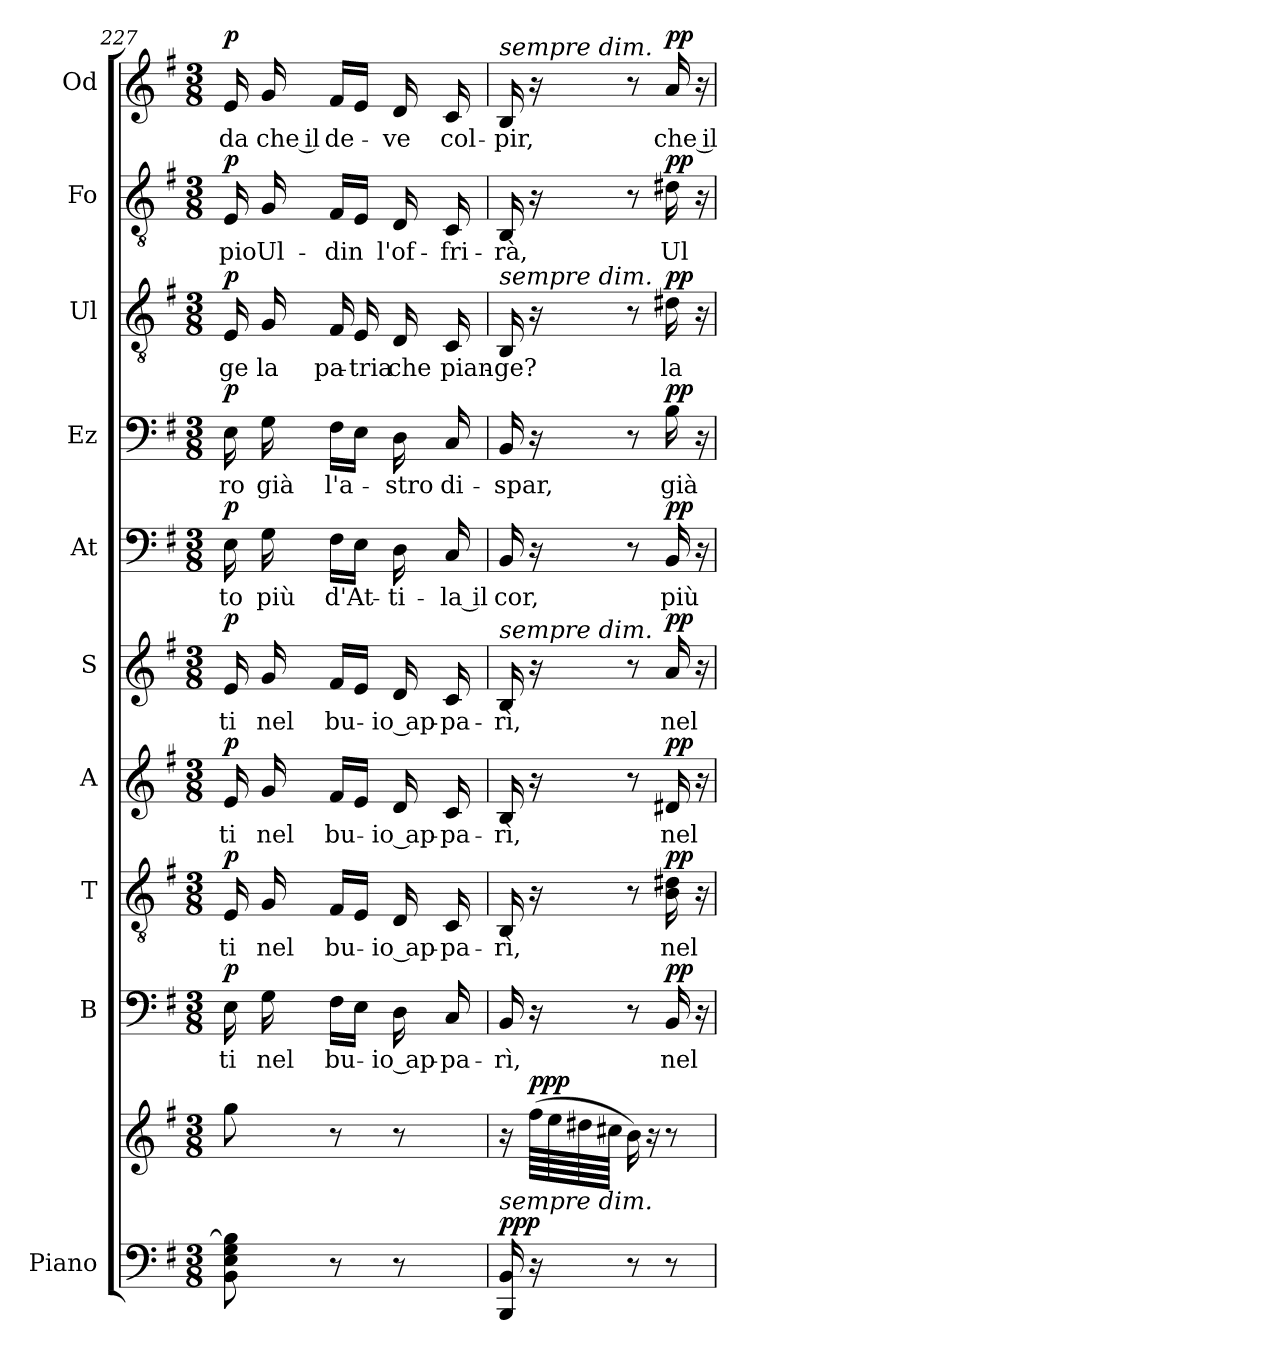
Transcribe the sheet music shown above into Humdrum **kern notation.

**kern	**kern	**dynam	**kern	**text	**dynam	**kern	**text	**dynam	**kern	**text	**dynam	**kern	**text	**dynam	**kern	**text	**dynam	**kern	**text	**dynam	**kern	**text	**dynam	**kern	**text	**dynam	**kern	**text	**dynam
*part10	*part10	*part10	*part9	*part9	*part9	*part8	*part8	*part8	*part7	*part7	*part7	*part6	*part6	*part6	*part5	*part5	*part5	*part4	*part4	*part4	*part3	*part3	*part3	*part2	*part2	*part2	*part1	*part1	*part1
*staff11	*staff10	*staff10/11	*staff9	*staff9	*staff9	*staff8	*staff8	*staff8	*staff7	*staff7	*staff7	*staff6	*staff6	*staff6	*staff5	*staff5	*staff5	*staff4	*staff4	*staff4	*staff3	*staff3	*staff3	*staff2	*staff2	*staff2	*staff1	*staff1	*staff1
*I"Piano	*	*	*I"B	*	*	*I"T	*	*	*I"A	*	*	*I"S	*	*	*I"At	*	*	*I"Ez	*	*	*I"Ul	*	*	*I"Fo	*	*	*I"Od	*	*
*I'Pno	*	*	*I'B	*	*	*I'T	*	*	*I'A	*	*	*I'S	*	*	*I'At	*	*	*I'Ez	*	*	*I'Ul	*	*	*I'Fo	*	*	*I'Od	*	*
*clefF4	*clefG2	*	*clefF4	*	*	*clefGv2	*	*	*clefG2	*	*	*clefG2	*	*	*clefF4	*	*	*clefF4	*	*	*clefGv2	*	*	*clefGv2	*	*	*clefG2	*	*
*k[f#]	*k[f#]	*	*k[f#]	*	*	*k[f#]	*	*	*k[f#]	*	*	*k[f#]	*	*	*k[f#]	*	*	*k[f#]	*	*	*k[f#]	*	*	*k[f#]	*	*	*k[f#]	*	*
*M3/8	*M3/8	*	*M3/8	*	*	*M3/8	*	*	*M3/8	*	*	*M3/8	*	*	*M3/8	*	*	*M3/8	*	*	*M3/8	*	*	*M3/8	*	*	*M3/8	*	*
=227	=227	=227	=227	=227	=227	=227	=227	=227	=227	=227	=227	=227	=227	=227	=227	=227	=227	=227	=227	=227	=227	=227	=227	=227	=227	=227	=227	=227	=227
!	!	!	!	!LO:LY:b	!LO:DY:a	!	!LO:LY:b	!LO:DY:a	!	!LO:LY:b	!LO:DY:a	!	!LO:LY:b	!LO:DY:a	!	!LO:LY:b	!LO:DY:a	!	!LO:LY:b	!LO:DY:a	!	!LO:LY:b	!LO:DY:a	!	!LO:LY:b	!LO:DY:a	!	!LO:LY:b	!LO:DY:a
8BB\ 8E\ 8G\ 8B\]	8gg\	.	16E\	-ti	p	16E/	-ti	p	16e/	-ti	p	16e/	-ti	p	16E\	-to	p	16E\	-ro	p	16E/	-ge	p	16E/	-pio	p	16e/	-da	p
!	!	!	!	!LO:LY:b	!	!	!LO:LY:b	!	!	!LO:LY:b	!	!	!LO:LY:b	!	!	!LO:LY:b	!	!	!LO:LY:b	!	!	!LO:LY:b	!	!	!LO:LY:b	!	!	!LO:LY:b	!
.	.	.	16G\	nel	.	16G/	nel	.	16g/	nel	.	16g/	nel	.	16G\	più	.	16G\	già	.	16G/	la	.	16G/	Ul-	.	16g/	che il	.
!	!	!	!	!LO:LY:b	!	!	!LO:LY:b	!	!	!LO:LY:b	!	!	!LO:LY:b	!	!	!LO:LY:b	!	!	!LO:LY:b	!	!	!LO:LY:b	!	!	!LO:LY:b	!	!	!LO:LY:b	!
8r	8r	.	16F#\LL	bu-	.	16F#/LL	bu-	.	16f#/LL	bu-	.	16f#/LL	bu-	.	16F#\LL	d'At-	.	16F#\LL	l'a-	.	16F#/	pa-	.	16F#/LL	-din	.	16f#/LL	de-	.
!	!	!	!	!	!	!	!	!	!	!	!	!	!	!	!	!	!	!	!	!	!	!LO:LY:b	!	!	!	!	!	!	!
.	.	.	16E\JJ	.	.	16E/JJ	.	.	16e/JJ	.	.	16e/JJ	.	.	16E\JJ	.	.	16E\JJ	.	.	16E/	-tria	.	16E/JJ	.	.	16e/JJ	.	.
!	!	!	!	!LO:LY:b	!	!	!LO:LY:b	!	!	!LO:LY:b	!	!	!LO:LY:b	!	!	!LO:LY:b	!	!	!LO:LY:b	!	!	!LO:LY:b	!	!	!LO:LY:b	!	!	!LO:LY:b	!
8r	8r	.	16D\	-io ap-	.	16D/	-io ap-	.	16d/	-io ap-	.	16d/	-io ap-	.	16D\	-ti-	.	16D\	-stro	.	16D/	che	.	16D/	l'of-	.	16d/	-ve	.
!	!	!	!	!LO:LY:b	!	!	!LO:LY:b	!	!	!LO:LY:b	!	!	!LO:LY:b	!	!	!LO:LY:b	!	!	!LO:LY:b	!	!	!LO:LY:b	!	!	!LO:LY:b	!	!	!LO:LY:b	!
.	.	.	16C/	-pa-	.	16C/	-pa-	.	16c/	-pa-	.	16c/	-pa-	.	16C/	-la il	.	16C/	di-	.	16C/	pian-	.	16C/	-fri-	.	16c/	col-	.
=228	=228	=228	=228	=228	=228	=228	=228	=228	=228	=228	=228	=228	=228	=228	=228	=228	=228	=228	=228	=228	=228	=228	=228	=228	=228	=228	=228	=228	=228
!	!	!	!	!	!	!	!	!	!	!	!	!	!	!	!	!	!	!	!	!	!	!	!	!	!	!	!LO:TX:a:i:t=sempre dim.	!	!
!	!	!	!	!	!	!	!	!	!	!	!	!	!	!	!	!	!	!	!	!	!LO:TX:a:i:t=sempre dim.	!	!	!	!	!	!	!	!
!	!	!	!	!	!	!	!	!	!	!	!	!LO:TX:a:i:t=sempre dim.	!	!	!	!	!	!	!	!	!	!	!	!	!	!	!	!	!
!LO:TX:a:i:t=sempre dim.	!	!	!	!	!	!	!	!	!	!	!	!	!	!	!	!	!	!	!	!	!	!	!	!	!	!	!	!	!
!	!	!LO:DY:a=2	!	!LO:LY:b	!	!	!LO:LY:b	!	!	!LO:LY:b	!	!	!LO:LY:b	!	!	!LO:LY:b	!	!	!LO:LY:b	!	!	!LO:LY:b	!	!	!LO:LY:b	!	!	!LO:LY:b	!
16BBB/ 16BB/	16r	ppp	16BB/	-rì,	.	16BB/	-rì,	.	16B/	-rì,	.	16B/	-rì,	.	16BB/	cor,	.	16BB/	-spar,	.	16BB/	-ge?	.	16BB/	-rà,	.	16B/	-pir,	.
!	!	!LO:DY:a	!	!	!	!	!	!	!	!	!	!	!	!	!	!	!	!	!	!	!	!	!	!	!	!	!	!	!
16r	(>64ff#\LLLL	ppp	16r	.	.	16r	.	.	16r	.	.	16r	.	.	16r	.	.	16r	.	.	16r	.	.	16r	.	.	16r	.	.
.	64ee\	.	.	.	.	.	.	.	.	.	.	.	.	.	.	.	.	.	.	.	.	.	.	.	.	.	.	.	.
.	64dd#X\	.	.	.	.	.	.	.	.	.	.	.	.	.	.	.	.	.	.	.	.	.	.	.	.	.	.	.	.
.	64cc#X\JJJJ	.	.	.	.	.	.	.	.	.	.	.	.	.	.	.	.	.	.	.	.	.	.	.	.	.	.	.	.
8r	16b\)	.	8r	.	.	8r	.	.	8r	.	.	8r	.	.	8r	.	.	8r	.	.	8r	.	.	8r	.	.	8r	.	.
.	16r	.	.	.	.	.	.	.	.	.	.	.	.	.	.	.	.	.	.	.	.	.	.	.	.	.	.	.	.
!	!	!	!	!LO:LY:b	!LO:DY:a	!	!LO:LY:b	!LO:DY:a	!	!LO:LY:b	!LO:DY:a	!	!LO:LY:b	!LO:DY:a	!	!LO:LY:b	!LO:DY:a	!	!LO:LY:b	!LO:DY:a	!	!LO:LY:b	!LO:DY:a	!	!LO:LY:b	!LO:DY:a	!	!LO:LY:b	!LO:DY:a
8r	8r	.	16BB/	nel	pp	16B!\ 16d#X\	nel	pp	16d#X/	nel	pp	16a/	nel	pp	16BB/	più	pp	16B\	già	pp	16d#X\	la	pp	16d#X\	Ul-	pp	16a/	che il	pp
.	.	.	16r	.	.	16r	.	.	16r	.	.	16r	.	.	16r	.	.	16r	.	.	16r	.	.	16r	.	.	16r	.	.
=	=	=	=	=	=	=	=	=	=	=	=	=	=	=	=	=	=	=	=	=	=	=	=	=	=	=	=	=	=
*-	*-	*-	*-	*-	*-	*-	*-	*-	*-	*-	*-	*-	*-	*-	*-	*-	*-	*-	*-	*-	*-	*-	*-	*-	*-	*-	*-	*-	*-
